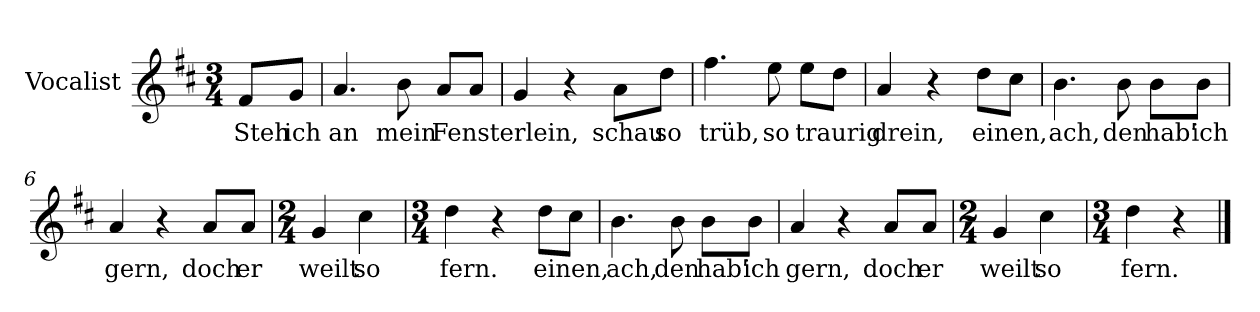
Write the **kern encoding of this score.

**kern	**text
*part1	*part1
*staff1	*staff1
*I"Vocalist	*
*k[f#c#]	*
*D:	*
*M3/4	*
=	=
8f#L	Steh
8gJ	ich
=1	=1
4.a	an
8b	mein
8aL	Fensterlein,
8aJ	.
=2	=2
4g	.
4r	.
8aL	schau
8ddJ	so
=3	=3
4.ff#	trüb,
8ee	so
8eeL	traurig
8ddJ	.
=4	=4
4a	drein,
4r	.
8ddL	einen,
8cc#J	.
=5	=5
4.b	ach,
8b	den
8bL	hab'
8bJ	ich
=6	=6
4a	gern,
4r	.
8aL	doch
8aJ	er
=7	=7
*M2/4	*
4g	weilt
4cc#	so
=8	=8
*M3/4	*
4dd	fern.
4r	.
8ddL	einen,
8cc#J	.
=9	=9
4.b	ach,
8b	den
8bL	hab'
8bJ	ich
=10	=10
4a	gern,
4r	.
8aL	doch
8aJ	er
=11	=11
*M2/4	*
4g	weilt
4cc#	so
=12	=12
*M3/4	*
4dd	fern.
4r	.
==	==
*-	*-
